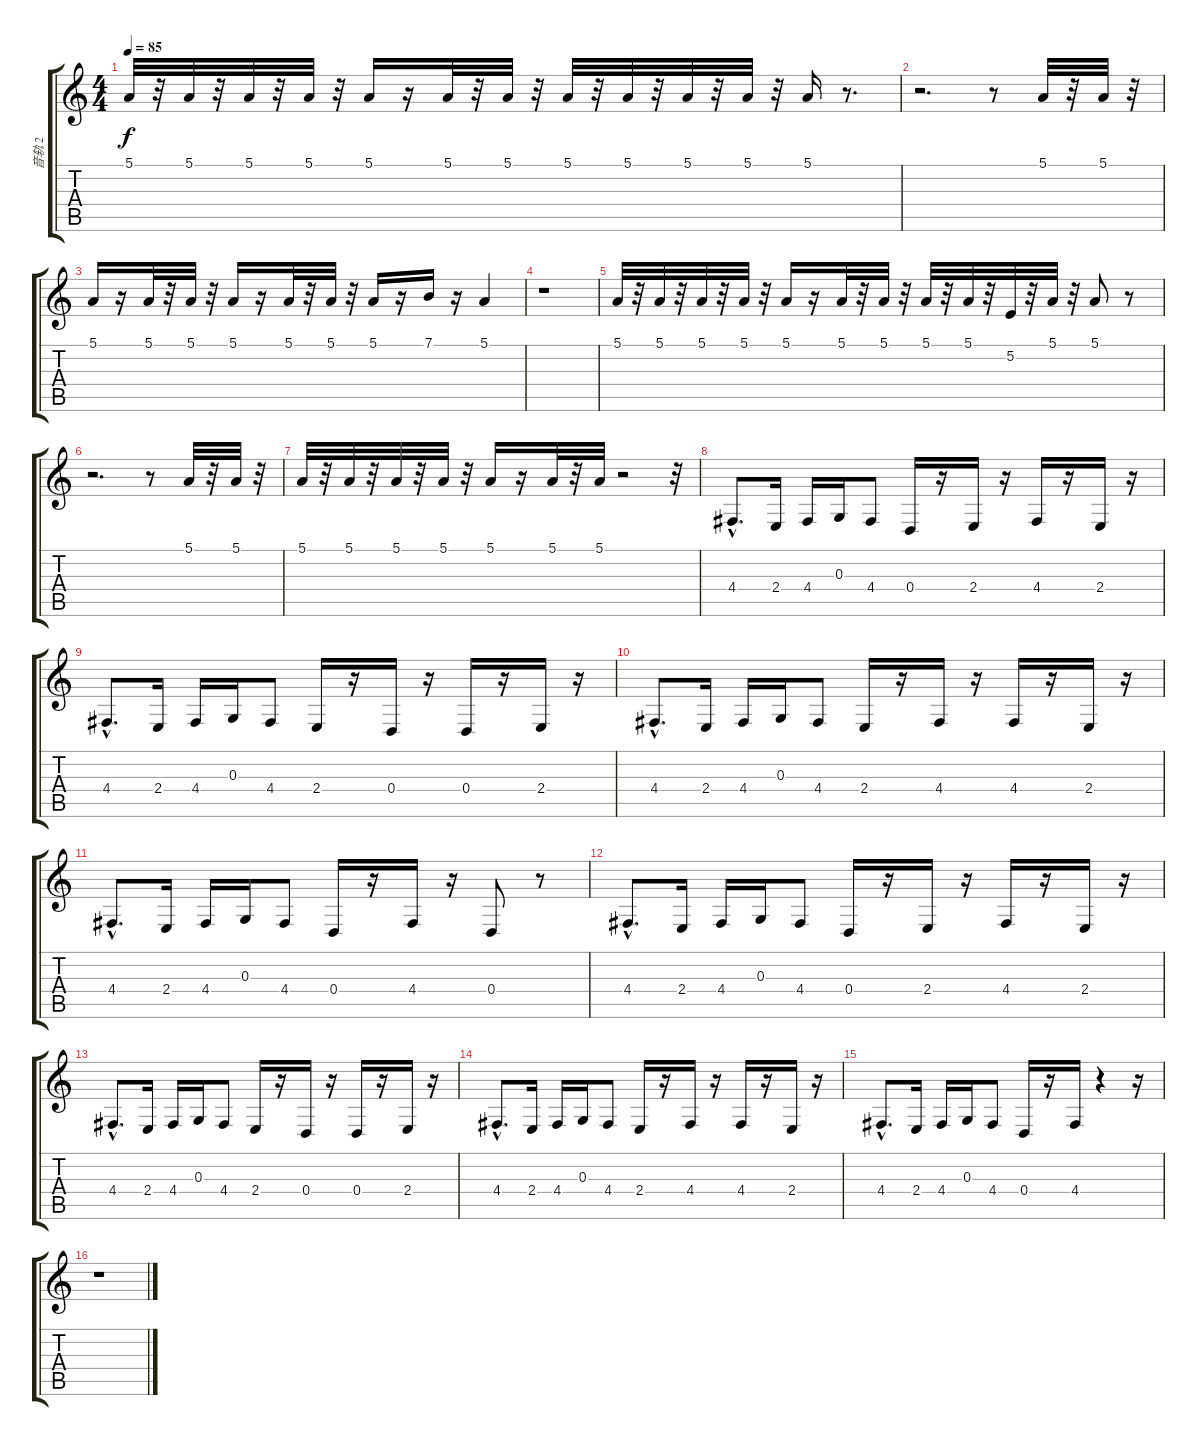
\track ("音轨 2" "音轨 2") {instrument sopranosax}
\staff {score tabs}
\tuning (E4 B3 G3 D3 A2 E2) {hide}
\ts (4 4)
\tempo 85
\clef g2
\ks c
5.1.32{dy f} r.32 5.1.32 r.32 5.1.32 r.32 5.1.32 r.32 5.1.16 r.16 5.1.32 r.32 5.1.32 r.32 5.1.32 r.32 5.1.32 r.32 5.1.32 r.32 5.1.32 r.32 5.1.16 r.8{d} |
r.2{d} r.8 5.1.32 r.32 5.1.32 r.32 |
5.1.16 r.16 5.1.32 r.32 5.1.32 r.32 5.1.16 r.16 5.1.32 r.32 5.1.32 r.32 5.1.16 r.16 7.1.16 r.16 5.1.4 |
r.1 |
5.1.32 r.32 5.1.32 r.32 5.1.32 r.32 5.1.32 r.32 5.1.16 r.16 5.1.32 r.32 5.1.32 r.32 5.1.32 r.32 5.1.32 r.32 5.2.32 r.32 5.1.32 r.32 5.1.8 r.8 |
r.2{d} r.8 5.1.32 r.32 5.1.32 r.32 |
5.1.32 r.32 5.1.32 r.32 5.1.32 r.32 5.1.32 r.32 5.1.16 r.16 5.1.32 r.32 5.1.32 r.2 r.32 |
4.4{hac}.8{d} 2.4.16 4.4.16 0.3.16 4.4.8 0.4.16 r.16 2.4.16 r.16 4.4.16 r.16 2.4.16 r.16 |
4.4{hac}.8{d} 2.4.16 4.4.16 0.3.16 4.4.8 2.4.16 r.16 0.4.16 r.16 0.4.16 r.16 2.4.16 r.16 |
4.4{hac}.8{d} 2.4.16 4.4.16 0.3.16 4.4.8 2.4.16 r.16 4.4.16 r.16 4.4.16 r.16 2.4.16 r.16 |
4.4{hac}.8{d} 2.4.16 4.4.16 0.3.16 4.4.8 0.4.16 r.16 4.4.16 r.16 0.4.8 r.8 |
4.4{hac}.8{d} 2.4.16 4.4.16 0.3.16 4.4.8 0.4.16 r.16 2.4.16 r.16 4.4.16 r.16 2.4.16 r.16 |
4.4{hac}.8{d} 2.4.16 4.4.16 0.3.16 4.4.8 2.4.16 r.16 0.4.16 r.16 0.4.16 r.16 2.4.16 r.16 |
4.4{hac}.8{d} 2.4.16 4.4.16 0.3.16 4.4.8 2.4.16 r.16 4.4.16 r.16 4.4.16 r.16 2.4.16 r.16 |
4.4{hac}.8{d} 2.4.16 4.4.16 0.3.16 4.4.8 0.4.16 r.16 4.4.16 r.4 r.16 |
r.1
